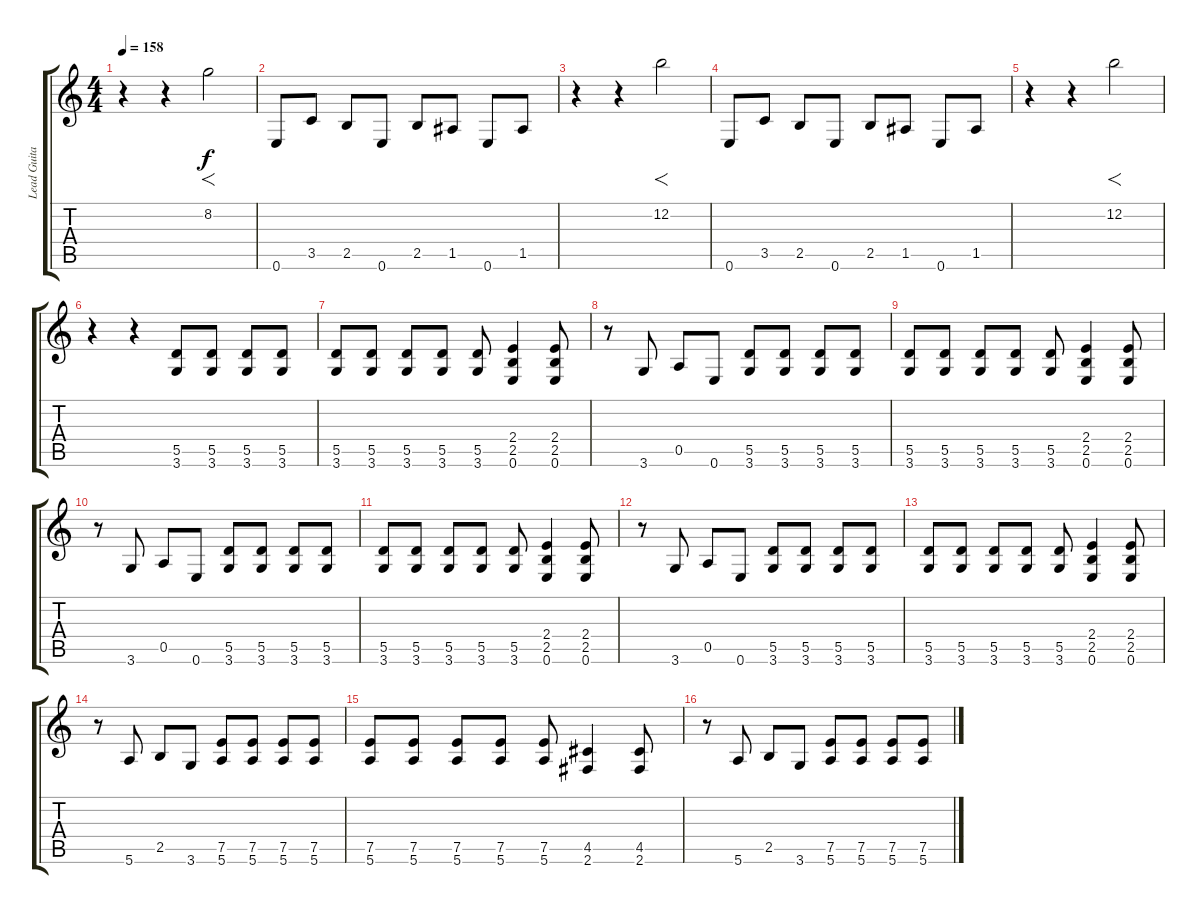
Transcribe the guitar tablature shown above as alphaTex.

\track ("Lead Guitar (Suzi)" "Lead Guita") {instrument distortionguitar}
\staff {score tabs}
\tuning (E4 B3 G3 D3 A2 E2) {hide}
\ts (4 4)
\tempo 158
\clef g2
\ks c
r.4{dy f} r.4 8.2.2{f} |
0.6.8 3.5.8 2.5.8 0.6.8 2.5.8 1.5.8 0.6.8 1.5.8 |
r.4 r.4 12.2.2{f} |
0.6.8 3.5.8 2.5.8 0.6.8 2.5.8 1.5.8 0.6.8 1.5.8 |
r.4 r.4 12.2.2{f} |
r.4 r.4 (5.5 3.6).8 (5.5 3.6).8 (5.5 3.6).8 (5.5 3.6).8 |
(5.5 3.6).8 (5.5 3.6).8 (5.5 3.6).8 (5.5 3.6).8 (5.5 3.6).8 (2.4 2.5 0.6).4 (2.4 2.5 0.6).8 |
r.8 3.6.8 0.5.8 0.6.8 (5.5 3.6).8 (5.5 3.6).8 (5.5 3.6).8 (5.5 3.6).8 |
(5.5 3.6).8 (5.5 3.6).8 (5.5 3.6).8 (5.5 3.6).8 (5.5 3.6).8 (2.4 2.5 0.6).4 (2.4 2.5 0.6).8 |
r.8 3.6.8 0.5.8 0.6.8 (5.5 3.6).8 (5.5 3.6).8 (5.5 3.6).8 (5.5 3.6).8 |
(5.5 3.6).8 (5.5 3.6).8 (5.5 3.6).8 (5.5 3.6).8 (5.5 3.6).8 (2.4 2.5 0.6).4 (2.4 2.5 0.6).8 |
r.8 3.6.8 0.5.8 0.6.8 (5.5 3.6).8 (5.5 3.6).8 (5.5 3.6).8 (5.5 3.6).8 |
(5.5 3.6).8 (5.5 3.6).8 (5.5 3.6).8 (5.5 3.6).8 (5.5 3.6).8 (2.4 2.5 0.6).4 (2.4 2.5 0.6).8 |
r.8 5.6.8 2.5.8 3.6.8 (7.5 5.6).8 (7.5 5.6).8 (7.5 5.6).8 (7.5 5.6).8 |
(7.5 5.6).8 (7.5 5.6).8 (7.5 5.6).8 (7.5 5.6).8 (7.5 5.6).8 (4.5 2.6).4 (4.5 2.6).8 |
r.8 5.6.8 2.5.8 3.6.8 (7.5 5.6).8 (7.5 5.6).8 (7.5 5.6).8 (7.5 5.6).8
